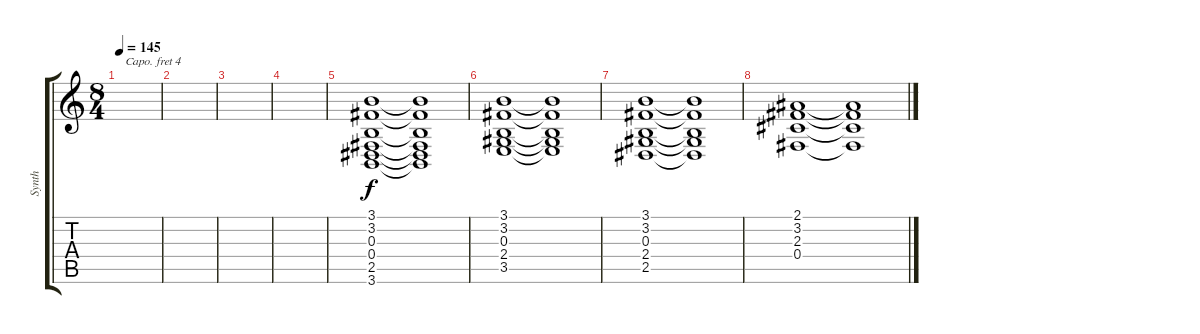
\track ("Synth" "Synth") {instrument pad3polysynth}
\staff {score tabs}
\capo 4
\tuning (E4 B3 G3 D3 A2 E2) {hide}
\ts (8 4)
\tempo 145
\clef g2
\ks c
|
|
|
|
(3.1 3.2 0.3 0.4 2.5 3.6).1 (3.1{t} 3.2{t} 0.3{t} 0.4{t} 2.5{t} 3.6{t}).1 |
(3.1 3.2 0.3 2.4 3.5).1 (3.1{t} 3.2{t} 0.3{t} 2.4{t} 3.5{t}).1 |
(3.1 3.2 0.3 2.4 2.5).1 (3.1{t} 3.2{t} 0.3{t} 2.4{t} 2.5{t}).1 |
(2.1 3.2 2.3 0.4).1 (2.1{t} 3.2{t} 2.3{t} 0.4{t}).1
